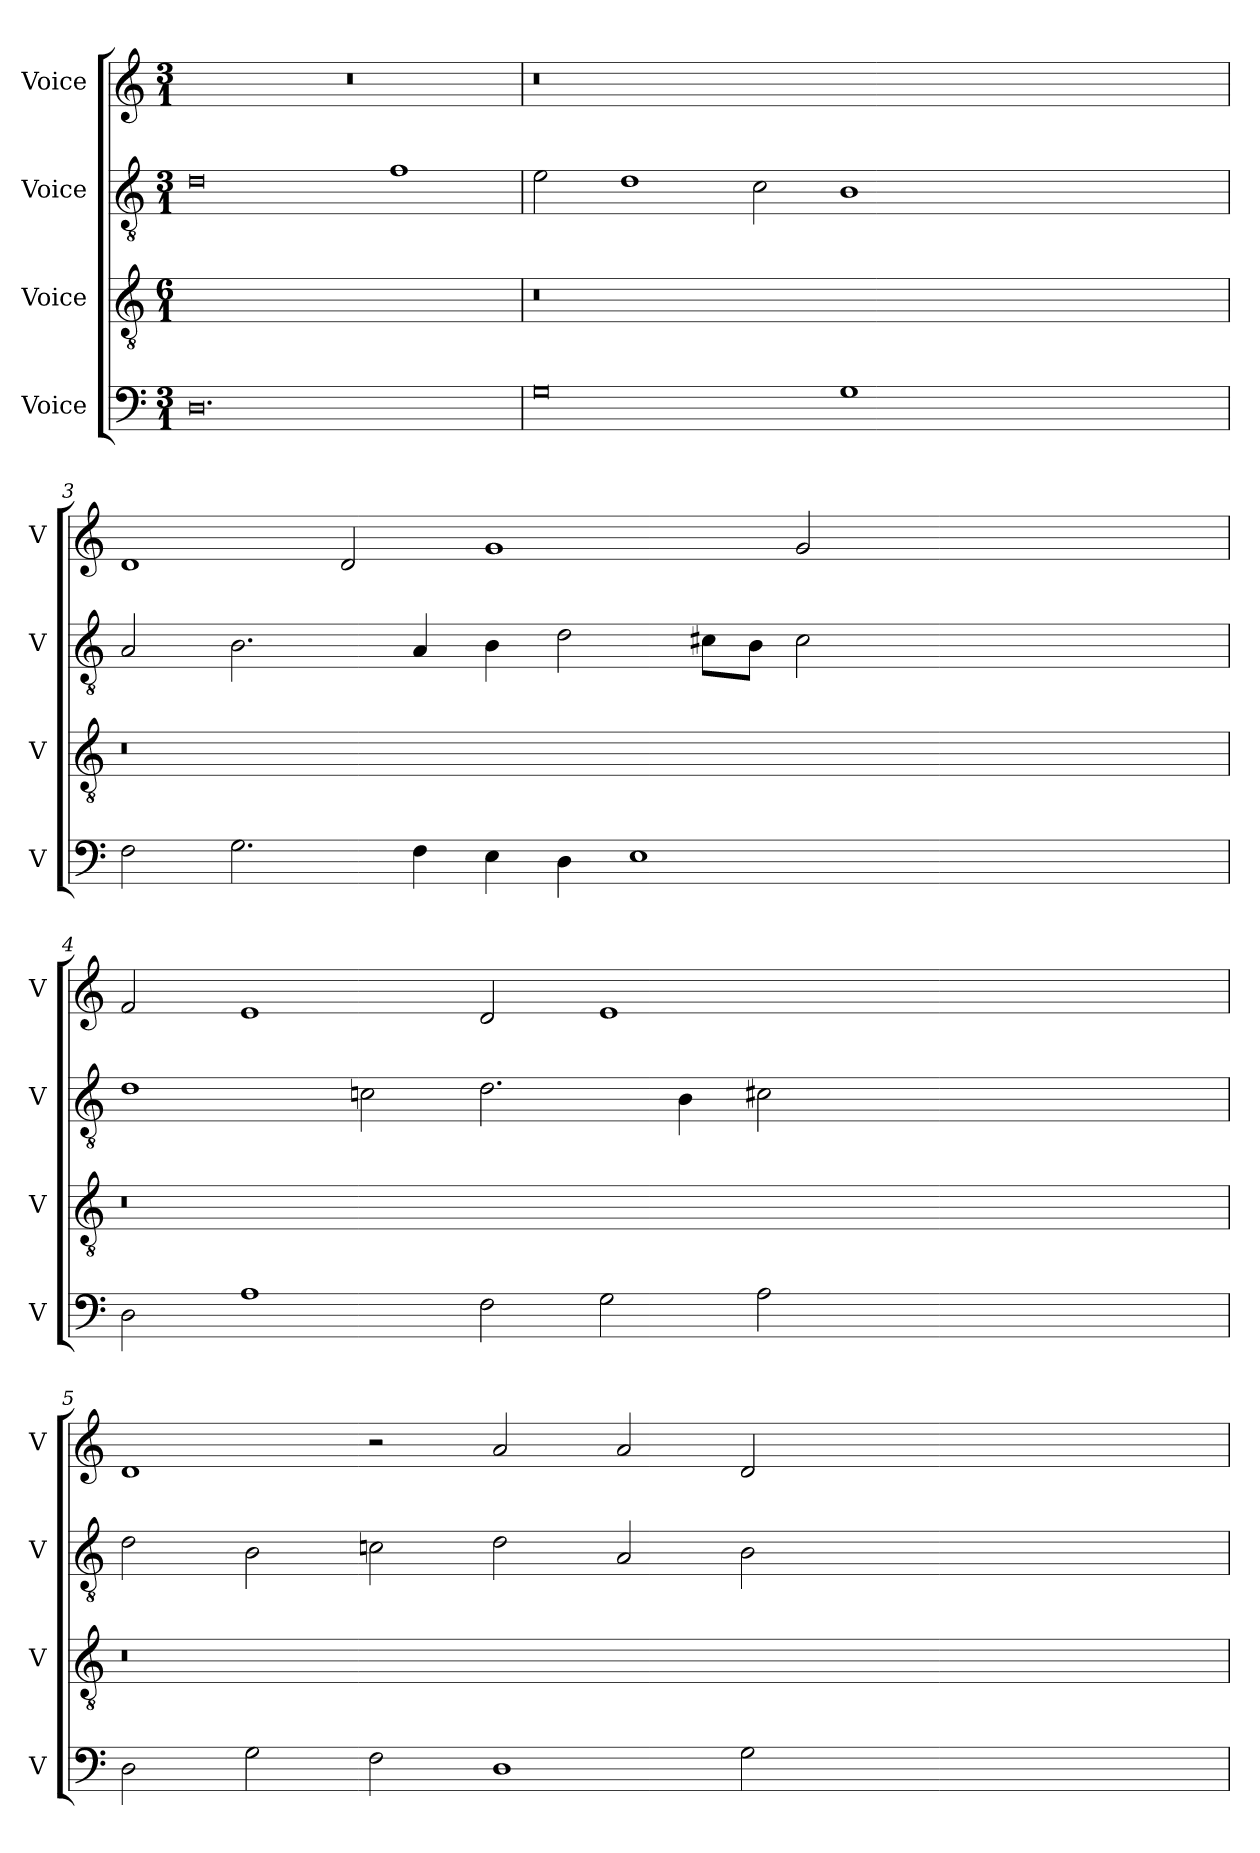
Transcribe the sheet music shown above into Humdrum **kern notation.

**kern	**kern	**kern	**kern
*part4	*part3	*part2	*part1
*staff4	*staff3	*staff2	*staff1
*I"Voice	*I"Voice	*I"Voice	*I"Voice
*I'V	*I'V	*I'V	*I'V
*clefF4	*clefGv2	*clefGv2	*clefG2
*k[]	*k[]	*k[]	*k[]
*M3/1	*M6/1	*M3/1	*M3/1
=1	=1	=1	=1
0.D	0.r	0d	0.r
.	.	1f	.
=2	=2	=2	=2
0G	0.r	2e\	0.r
.	.	1d	.
.	.	2c\	.
1G	.	1B	.
0.ryy	0.ryy	0.ryy	0.ryy
!!LO:LB:g=z
=3	=3	=3	=3
2F\	0.r	2A/	1d
2.G\	.	2.B\	.
.	.	.	2d/
4F\	.	4A/	.
4E\	.	4B\	1g
4D\	.	2d\	.
1E	.	.	.
.	.	8c#X\L	.
.	.	8B\J	.
.	.	2c#\	2g/
0.ryy	0.ryy	0.ryy	0.ryy
!!LO:LB:g=z
=4	=4	=4	=4
2D\	0.r	1d	2f/
1A	.	.	1e
.	.	2cn\	.
2F\	.	2.d\	2d/
2G\	.	.	1e
.	.	4B\	.
2A\	.	2c#X\	.
0.ryy	0.ryy	0.ryy	0.ryy
=5	=5	=5	=5
2D\	0.r	2d\	1d
2G\	.	2B\	.
2F\	.	2cn\	2r
1D	.	2d\	2a/
.	.	2A/	2a/
2G\	.	2B\	2d/
0.ryy	0.ryy	0.ryy	0.ryy
=	=	=	=
*-	*-	*-	*-
